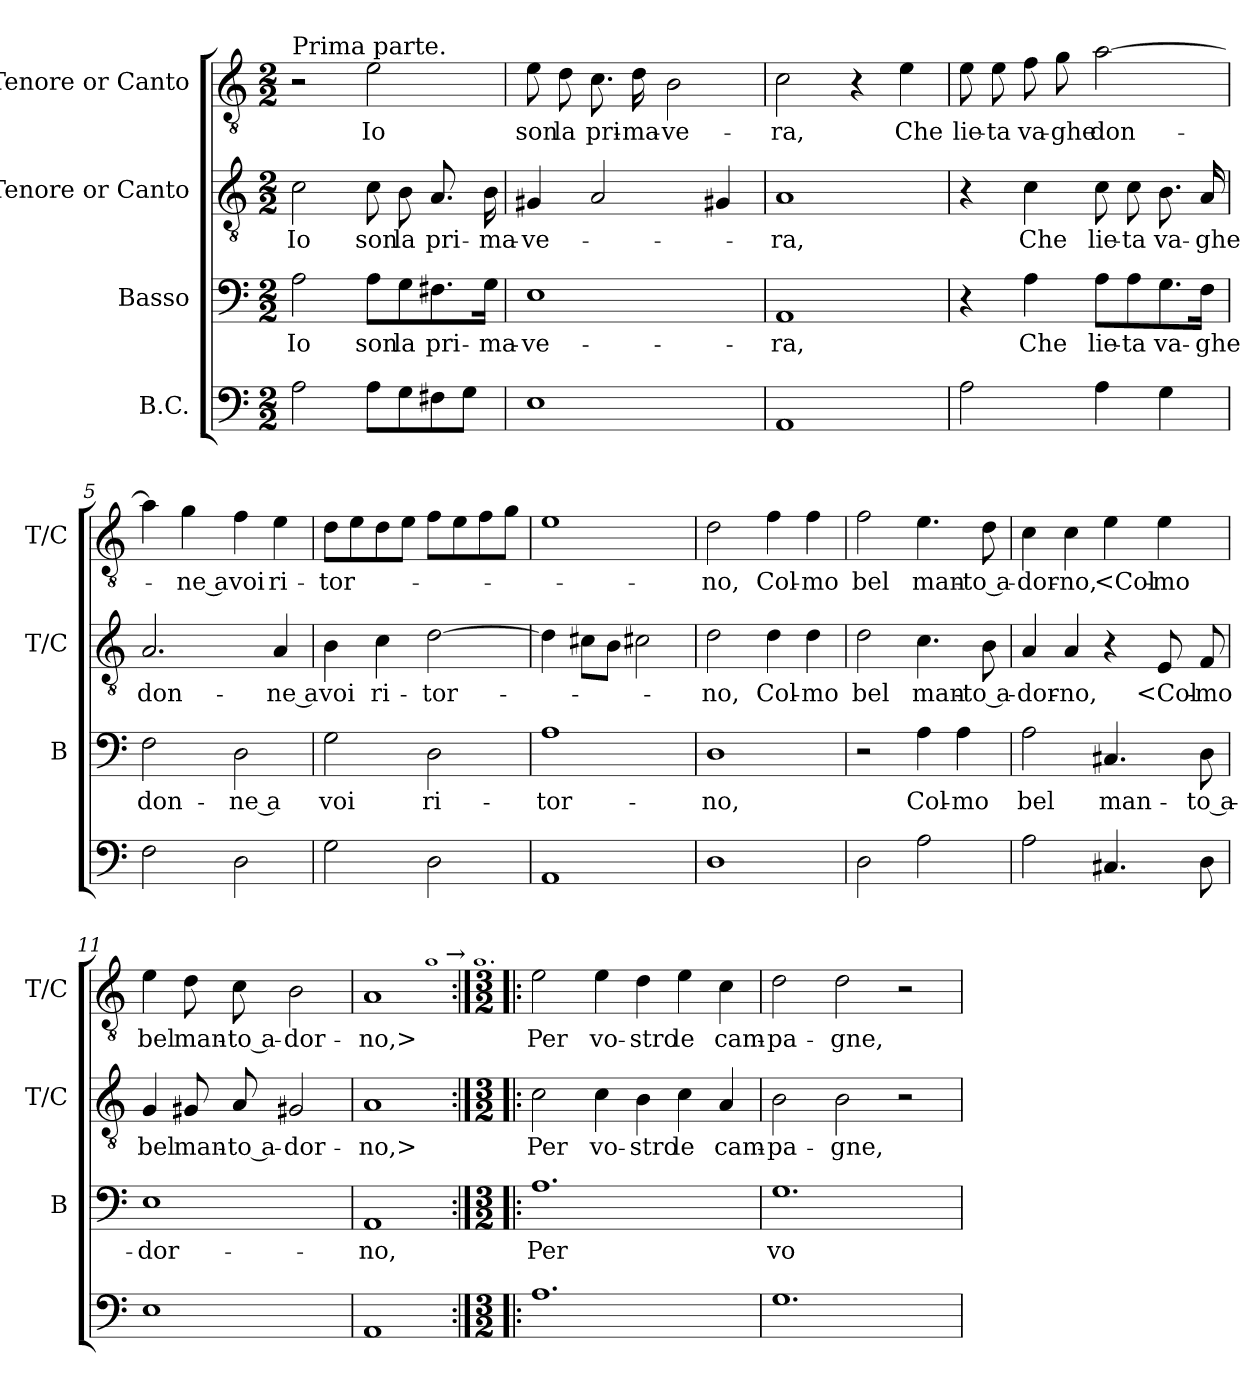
**kern	**kern	**text	**kern	**text	**kern	**text
*part4	*part3	*part3	*part2	*part2	*part1	*part1
*staff4	*staff3	*staff3	*staff2	*staff2	*staff1	*staff1
*I"B.C.	*I"Basso	*	*I"Tenore or Canto	*	*I"Tenore or Canto	*
*	*I'B	*	*I'T/C	*	*I'T/C	*
*clefF4	*clefF4	*	*clefGv2	*	*clefGv2	*
*k[]	*k[]	*	*k[]	*	*k[]	*
*C:	*C:	*	*C:	*	*C:	*
*M2/2	*M2/2	*	*M2/2	*	*M2/2	*
=1	=1	=1	=1	=1	=1	=1
!	!	!	!	!	!LO:TX:a:t=Prima parte.	!
2A	2A	Io	2c	Io	2r	.
8AL	8A\L	son	8c	son	2e	Io
8G	8G\	la	8B	la	.	.
8F#X	8.F#X\	pri-	8.A	pri-	.	.
8GJ	.	.	.	.	.	.
.	16G\Jk	-ma-	16B	-ma-	.	.
=2	=2	=2	=2	=2	=2	=2
1E	1E	-ve-	4G#X	-ve-	8e	son
.	.	.	.	.	8d	la
.	.	.	2A	.	8.c	pri-
.	.	.	.	.	16d	-ma-
.	.	.	.	.	2B	-ve-
.	.	.	4G#X	.	.	.
=3	=3	=3	=3	=3	=3	=3
1AA	1AA	-ra,	1A	-ra,	2c	-ra,
.	.	.	.	.	4r	.
.	.	.	.	.	4e	Che
=4	=4	=4	=4	=4	=4	=4
2A	4r	.	4r	.	8e	lie-
.	.	.	.	.	8e	-ta
.	4A	Che	4c	Che	8f	va-
.	.	.	.	.	8g	-ghe
4A	8A\L	lie-	8c	lie-	[2a	don-
.	8A\	-ta	8c	-ta	.	.
4G	8.G\	va-	8.B	va-	.	.
.	16F\Jk	-ghe	16A	-ghe	.	.
=5	=5	=5	=5	=5	=5	=5
2F	2F	don-	2.A	don-	4a]	.
.	.	.	.	.	4g	-ne a
2D	2D	-ne a	.	.	4f	voi
.	.	.	4A	-ne a	4e	ri-
=6	=6	=6	=6	=6	=6	=6
2G	2G	voi	4B	voi	8dL	-tor-
.	.	.	.	.	8e	.
.	.	.	4c	ri-	8d	.
.	.	.	.	.	8eJ	.
2D	2D	ri-	[2d	-tor-	8fL	.
.	.	.	.	.	8e	.
.	.	.	.	.	8f	.
.	.	.	.	.	8gJ	.
=7	=7	=7	=7	=7	=7	=7
1AA	1A	-tor-	4d]	.	1e	.
.	.	.	8c#XL	.	.	.
.	.	.	8BJ	.	.	.
.	.	.	2c#X	.	.	.
=8	=8	=8	=8	=8	=8	=8
1D	1D	-no,	2d	-no,	2d	-no,
.	.	.	4d	Col-	4f	Col-
.	.	.	4d	-mo	4f	-mo
=9	=9	=9	=9	=9	=9	=9
2D	2r	.	2d	bel	2f	bel
2A	4A	Col-	4.c	man-	4.e	man-
.	4A	-mo	.	.	.	.
.	.	.	8B	-to a-	8d	-to a-
=10	=10	=10	=10	=10	=10	=10
2A	2A	bel	4A	-dor-	4c	-dor-
.	.	.	4A	-no,	4c	-no,
4.C#X	4.C#X	man-	4r	.	4e	<Col-
.	.	.	8E	<Col-	4e	-mo
8D	8D	-to a-	8F	-mo	.	.
=11	=11	=11	=11	=11	=11	=11
1E	1E	-dor-	4G	bel	4e	bel
.	.	.	8G#X	man-	8d	man-
.	.	.	8A	-to a-	8c	-to a-
.	.	.	2G#X	-dor-	2B	-dor-
=12	=12	=12	=12	=12	=12	=12
1AA	1AA	-no,	1A	-no,>	1A	-no,>
!	!	!	!	!	!LO:TX:a:cj:t=[whole] → [whole-dot]	!
=13:|!|:	=13:|!|:	=13:|!|:	=13:|!|:	=13:|!|:	=13:|!|:	=13:|!|:
*M3/2	*M3/2	*	*M3/2	*	*M3/2	*
1.A	1.A	Per	2c	Per	2e	Per
.	.	.	4c	vo-	4e	vo-
.	.	.	4B	-stro	4d	-stro
.	.	.	4c	le	4e	le
.	.	.	4A	cam-	4c	cam-
=14	=14	=14	=14	=14	=14	=14
1.G	1.G	vo-	2B	-pa-	2d	-pa-
.	.	.	2B	-gne,	2d	-gne,
.	.	.	2r	.	2r	.
=	=	=	=	=	=	=
*-	*-	*-	*-	*-	*-	*-
